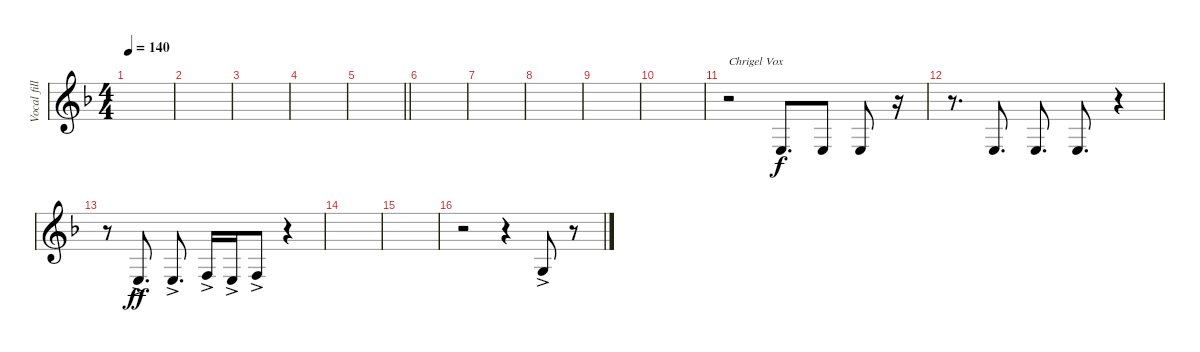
\track ("Vocal fills" "Vocal fill") {instrument stringensemble2}
\staff {score}
\tuning (E4 B3 G3 D3 A2 E2) {hide}
\ts (4 4)
\tempo 140
\clef g2
\ks dminor
|
|
|
|
\barLineRight lightlight
|
|
|
|
|
|
r.2{txt "Chrigel Vox "} 2.4.8{d} 2.4.8 2.4.8 r.16 |
r.8{d} 2.4.8{d} 2.4.8{d} 2.4.8{d} r.4 |
r.8 2.4{ac}.8{d dy ff} 2.4{ac}.8{d} 3.4{ac}.16 2.4{ac}.16 3.4{ac}.8 r.4 |
|
|
r.2 r.4 0.3{ac}.8 r.8
